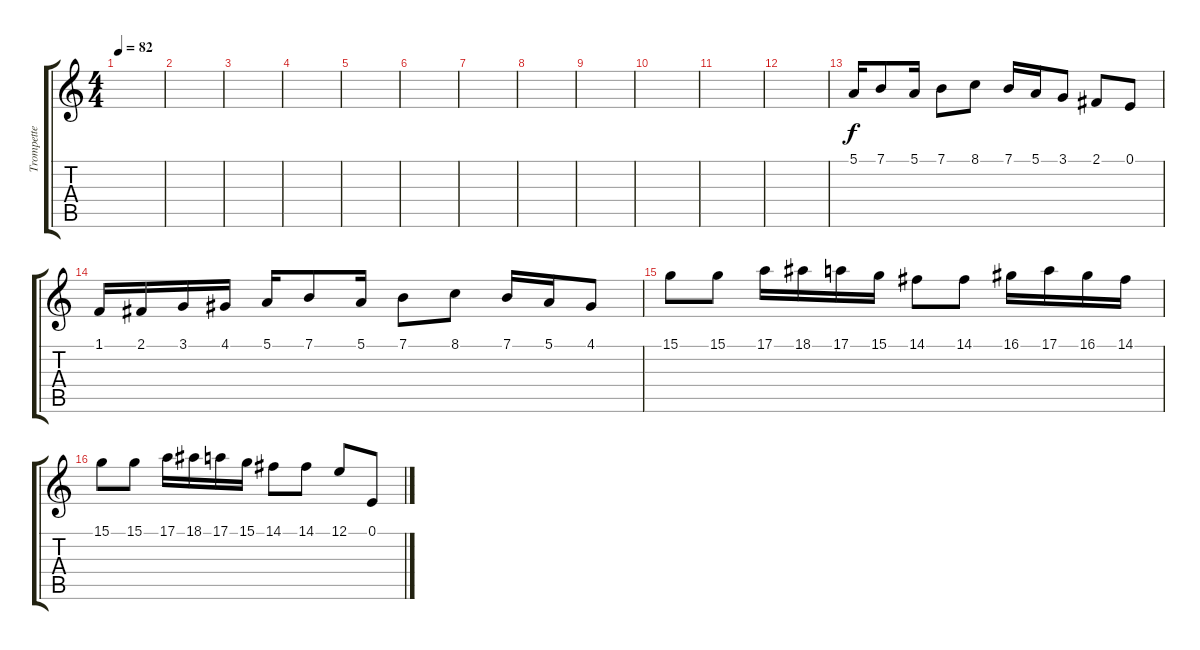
\track ("Trompette" "Trompette") {instrument mutedtrumpet}
\staff {score tabs}
\tuning (E4 B3 G3 D3 A2 E2) {hide}
\ts (4 4)
\tempo 82
\clef g2
\ks c
|
|
|
|
|
|
|
|
|
|
|
|
5.1.16 7.1.8 5.1.16 7.1.8 8.1.8 7.1.16 5.1.16 3.1.8 2.1.8 0.1.8 |
1.1.16 2.1.16 3.1.16 4.1.16 5.1.16 7.1.8 5.1.16 7.1.8 8.1.8 7.1.16 5.1.16 4.1.8 |
15.1.8 15.1.8 17.1.16 18.1.16 17.1.16 15.1.16 14.1.8 14.1.8 16.1.16 17.1.16 16.1.16 14.1.16 |
15.1.8 15.1.8 17.1.16 18.1.16 17.1.16 15.1.16 14.1.8 14.1.8 12.1.8 0.1.8
